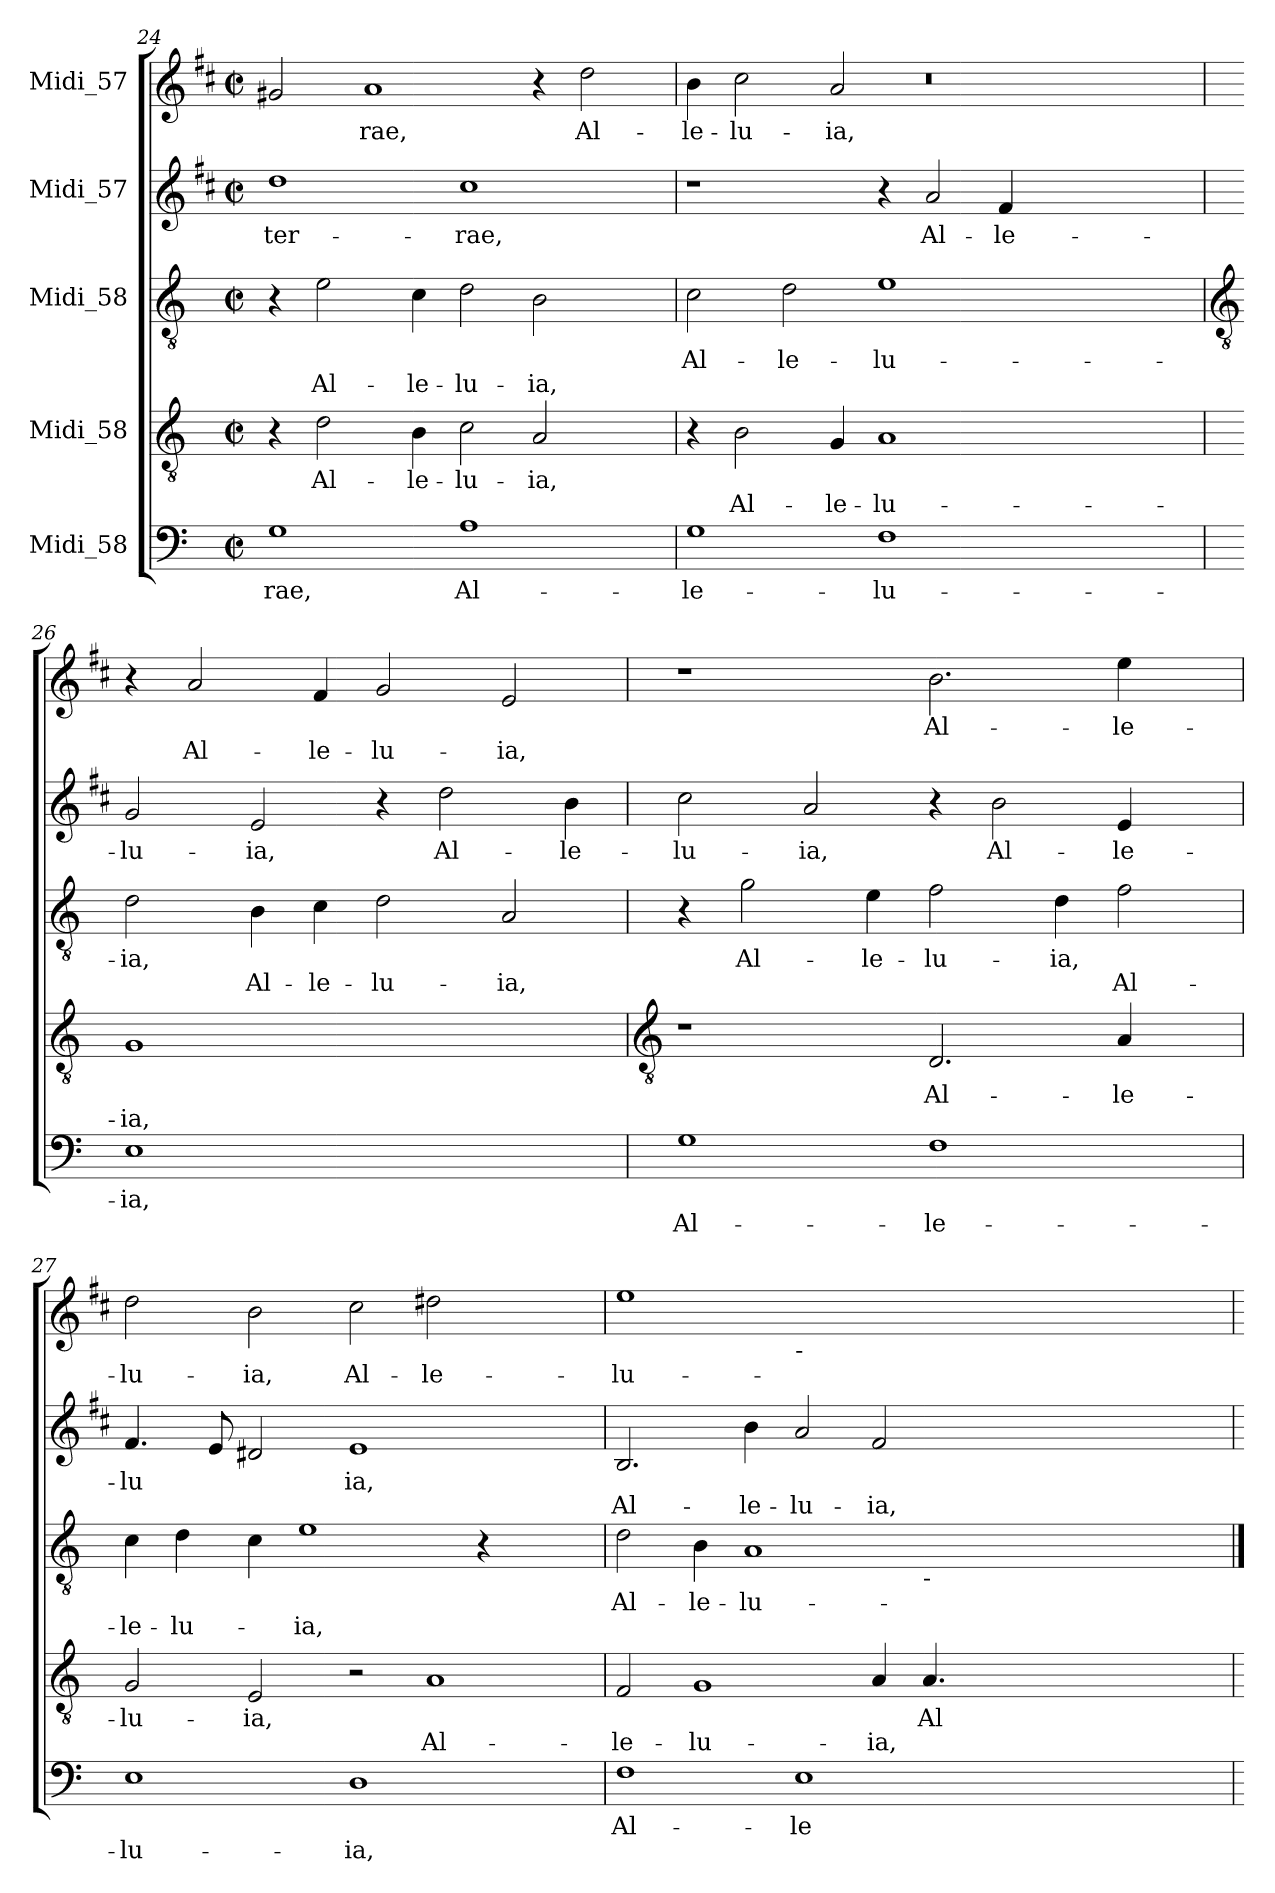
**kern	**text	**text	**kern	**text	**text	**kern	**text	**text	**kern	**text	**text	**kern	**text	**text
*part5	*part5	*part5	*part4	*part4	*part4	*part3	*part3	*part3	*part2	*part2	*part2	*part1	*part1	*part1
*staff5	*staff5	*staff5	*staff4	*staff4	*staff4	*staff3	*staff3	*staff3	*staff2	*staff2	*staff2	*staff1	*staff1	*staff1
*I"Midi_58	*	*	*I"Midi_58	*	*	*I"Midi_58	*	*	*I"Midi_57	*	*	*I"Midi_57	*	*
*clefF4	*	*	*clefGv2	*	*	*clefGv2	*	*	*clefG2	*	*	*clefG2	*	*
*	*	*	*	*	*	*	*	*	*ITrd1c2	*	*	*ITrd1c2	*	*
*k[]	*	*	*k[]	*	*	*k[]	*	*	*k[]	*	*	*k[]	*	*
*C:	*	*	*C:	*	*	*C:	*	*	*C:	*	*	*C:	*	*
*M4/2	*	*	*M4/2	*	*	*M4/2	*	*	*M4/2	*	*	*M4/2	*	*
*met(c|)	*	*	*met(c|)	*	*	*met(c|)	*	*	*met(c|)	*	*	*met(c|)	*	*
=24	=24	=24	=24	=24	=24	=24	=24	=24	=24	=24	=24	=24	=24	=24
!	!LO:LY:b	!	!	!	!	!	!	!	!	!LO:LY:b	!	!	!	!
1G	-rae,	.	4r	.	.	4r	.	.	1cc	ter-	.	2f#X	.	.
!	!	!	!	!LO:LY:b	!	!	!	!LO:LY:b	!	!	!	!	!	!
.	.	.	2d	Al-	.	2e	.	Al-	.	.	.	.	.	.
!	!	!	!	!	!	!	!	!	!	!	!	!	!LO:LY:b	!
.	.	.	.	.	.	.	.	.	.	.	.	1g	-rae,	.
!	!	!	!	!LO:LY:b	!	!	!	!LO:LY:b	!	!	!	!	!	!
.	.	.	4B	-le-	.	4c	.	-le-	.	.	.	.	.	.
!	!LO:LY:b	!	!	!LO:LY:b	!	!	!	!LO:LY:b	!	!LO:LY:b	!	!	!	!
1A	Al-	.	2c	-lu-	.	2d	.	-lu-	1b	-rae,	.	.	.	.
!	!	!	!	!LO:LY:b	!	!	!	!LO:LY:b	!	!	!	!	!	!
.	.	.	2A	-ia,	.	2B	.	-ia,	.	.	.	4r	.	.
!	!	!	!	!	!	!	!	!	!	!	!	!	!LO:LY:b	!
.	.	.	.	.	.	.	.	.	.	.	.	2cc	Al-	.
4ryy	.	.	4ryy	.	.	4ryy	.	.	4ryy	.	.	.	.	.
=25	=25	=25	=25	=25	=25	=25	=25	=25	=25	=25	=25	=25	=25	=25
!	!LO:LY:b	!	!	!	!	!	!LO:LY:b	!	!	!	!	!	!LO:LY:b	!
1G	-le-	.	4r	.	.	2c	Al-	.	1r	.	.	4a	-le-	.
!	!	!	!	!	!LO:LY:b	!	!	!	!	!	!	!	!LO:LY:b	!
.	.	.	2B	.	Al-	.	.	.	.	.	.	2b	-lu-	.
!	!	!	!	!	!	!	!LO:LY:b	!	!	!	!	!	!	!
.	.	.	.	.	.	2d	-le-	.	.	.	.	.	.	.
!	!	!	!	!	!LO:LY:b	!	!	!	!	!	!	!	!LO:LY:b	!
.	.	.	4G	.	-le-	.	.	.	.	.	.	2g	-ia,	.
!	!LO:LY:b	!	!	!	!LO:LY:b	!	!LO:LY:b	!	!	!	!	!	!	!
1F	-lu-	.	1A	.	-lu-	1e	-lu-	.	4r	.	.	.	.	.
!	!	!	!	!	!	!	!	!	!	!LO:LY:b	!	!	!	!
.	.	.	.	.	.	.	.	.	2g	Al-	.	0r	.	.
!	!	!	!	!	!	!	!	!	!	!LO:LY:b	!	!	!	!
.	.	.	.	.	.	.	.	.	4e	-le-	.	.	.	.
1ryy	.	.	1ryy	.	.	1ryy	.	.	1ryy	.	.	.	.	.
4ryy	.	.	4ryy	.	.	4ryy	.	.	4ryy	.	.	.	.	.
!!LO:LB:g=z
=26	=26	=26	=26	=26	=26	=26	=26	=26	=26	=26	=26	=26	=26	=26
*	*	*	*	*	*	*clefGv2	*	*	*	*	*	*	*	*
!	!LO:LY:b	!	!	!	!LO:LY:b	!	!LO:LY:b	!	!	!LO:LY:b	!	!	!	!
1E	-ia,	.	1G	.	-ia,	2d	-ia,	.	2f	-lu-	.	4r	.	.
!	!	!	!	!	!	!	!	!	!	!	!	!	!	!LO:LY:b
.	.	.	.	.	.	.	.	.	.	.	.	2g	.	Al-
!	!	!	!	!	!	!	!	!LO:LY:b	!	!LO:LY:b	!	!	!	!
.	.	.	.	.	.	4B	.	Al-	2d	-ia,	.	.	.	.
!	!	!	!	!	!	!	!	!LO:LY:b	!	!	!	!	!	!LO:LY:b
.	.	.	.	.	.	4c	.	-le-	.	.	.	4e	.	-le-
!	!	!	!	!	!	!	!	!LO:LY:b	!	!	!	!	!	!LO:LY:b
1ryy	.	.	1ryy	.	.	2d	.	-lu-	4r	.	.	2f	.	-lu-
!	!	!	!	!	!	!	!	!	!	!LO:LY:b	!	!	!	!
.	.	.	.	.	.	.	.	.	2cc	Al-	.	.	.	.
!	!	!	!	!	!	!	!	!LO:LY:b	!	!	!	!	!	!LO:LY:b
.	.	.	.	.	.	2A	.	-ia,	.	.	.	2d	.	-ia,
!	!	!	!	!	!	!	!	!	!	!LO:LY:b	!	!	!	!
.	.	.	.	.	.	.	.	.	4a	-le-	.	.	.	.
!!LO:LB:g=z
=27	=27	=27	=27	=27	=27	=27	=27	=27	=27	=27	=27	=27	=27	=27
*	*	*	*clefGv2	*	*	*	*	*	*	*	*	*	*	*
!	!	!LO:LY:b	!	!	!	!	!	!	!	!LO:LY:b	!	!	!	!
1G	.	Al-	1r	.	.	4r	.	.	2b	-lu-	.	1r	.	.
!	!	!	!	!	!	!	!LO:LY:b	!	!	!	!	!	!	!
.	.	.	.	.	.	2g	Al-	.	.	.	.	.	.	.
!	!	!	!	!	!	!	!	!	!	!LO:LY:b	!	!	!	!
.	.	.	.	.	.	.	.	.	2g	-ia,	.	.	.	.
!	!	!	!	!	!	!	!LO:LY:b	!	!	!	!	!	!	!
.	.	.	.	.	.	4e	-le-	.	.	.	.	.	.	.
!	!	!LO:LY:b	!	!LO:LY:b	!	!	!LO:LY:b	!	!	!	!	!	!LO:LY:b	!
1F	.	-le-	2.D	Al-	.	2f	-lu-	.	4r	.	.	2.a	Al-	.
!	!	!	!	!	!	!	!	!	!	!LO:LY:b	!	!	!	!
.	.	.	.	.	.	.	.	.	2a	Al-	.	.	.	.
!	!	!	!	!	!	!	!LO:LY:b	!	!	!	!	!	!	!
.	.	.	.	.	.	4d	-ia,	.	.	.	.	.	.	.
!	!	!	!	!LO:LY:b	!	!	!	!LO:LY:b	!	!LO:LY:b	!	!	!LO:LY:b	!
.	.	.	4A	-le-	.	2f	.	Al-	4d	-le-	.	4dd	-le-	.
4ryy	.	.	4ryy	.	.	.	.	.	4ryy	.	.	4ryy	.	.
=27A	=27A	=27A	=27A	=27A	=27A	=27A	=27A	=27A	=27A	=27A	=27A	=27A	=27A	=27A
!	!	!LO:LY:b	!	!LO:LY:b	!	!	!	!LO:LY:b	!	!LO:LY:b	!	!	!LO:LY:b	!
1E	.	-lu-	2G	-lu-	.	4c	.	-le-	4.e	-lu	.	2cc	-lu-	.
!	!	!	!	!	!	!	!	!LO:LY:b	!	!	!	!	!	!
.	.	.	.	.	.	4d	.	-lu-	.	.	.	.	.	.
.	.	.	.	.	.	.	.	.	8d	.	.	.	.	.
!	!	!	!	!LO:LY:b	!	!	!	!	!	!	!	!	!LO:LY:b	!
.	.	.	2E	-ia,	.	4c	.	.	2c#X	.	.	2a	-ia,	.
!	!	!	!	!	!	!	!	!LO:LY:b	!	!	!	!	!	!
.	.	.	.	.	.	1e	.	-ia,	.	.	.	.	.	.
!	!	!LO:LY:b	!	!	!	!	!	!	!	!LO:LY:b	!	!	!LO:LY:b	!
1D	.	-ia,	2r	.	.	.	.	.	1d	ia,	.	2b	Al-	.
!	!	!	!	!	!LO:LY:b	!	!	!	!	!	!	!	!LO:LY:b	!
.	.	.	1A	.	Al-	.	.	.	.	.	.	2cc#X	-le-	.
.	.	.	.	.	.	4r	.	.	.	.	.	.	.	.
2ryy	.	.	.	.	.	2ryy	.	.	2ryy	.	.	2ryy	.	.
=28A	=28A	=28A	=28A	=28A	=28A	=28A	=28A	=28A	=28A	=28A	=28A	=28A	=28A	=28A
!	!LO:LY:b	!	!	!	!LO:LY:b	!	!LO:LY:b	!	!	!	!LO:LY:b	!	!LO:LY:b	!
1F	Al-	.	2F	.	-le-	2d	Al-	.	2.A	.	Al-	1dd	-lu-	.
!	!	!	!	!	!LO:LY:b	!	!LO:LY:b	!	!	!	!	!	!	!
.	.	.	1G	.	-lu-	4B	-le-	.	.	.	.	.	.	.
!	!	!	!	!	!	!	!LO:LY:b	!	!	!	!LO:LY:b	!	!	!
.	.	.	.	.	.	1A	-lu-	.	4a	.	-le-	.	.	.
!	!	!	!	!	!	!	!	!	!	!	!	!LO:TX:b:t=-	!	!
!	!LO:LY:b	!	!	!	!	!	!	!	!	!	!LO:LY:b	!	!LO:LY:b	!
1E	-le-	.	.	.	.	.	.	.	2g	.	-lu-	[1dyy	-ia.	.
!	!	!	!	!	!LO:LY:b	!	!	!	!	!	!LO:LY:b	!	!	!
.	.	.	4A	.	-ia,	.	.	.	2e	.	-ia,	.	.	.
!	!	!	!	!	!	!LO:TX:b:t=-	!	!	!	!	!	!	!	!
!	!	!	!	!LO:LY:b	!	!	!LO:LY:b	!	!	!	!	!	!	!
.	.	.	4.A	Al-	.	0Byy	-ia.	.	.	.	.	.	.	.
1..ryy	.	.	.	.	.	.	.	.	1..ryy	.	.	1..ryy	.	.
.	.	.	1ryy	.	.	.	.	.	.	.	.	.	.	.
.	.	.	2ryy	.	.	.	.	.	.	.	.	.	.	.
.	.	.	8ryy	.	.	.	.	.	.	.	.	.	.	.
=	=	=	=	=	=	==	=	=	=	=	=	=	=	=
*-	*-	*-	*-	*-	*-	*-	*-	*-	*-	*-	*-	*-	*-	*-
